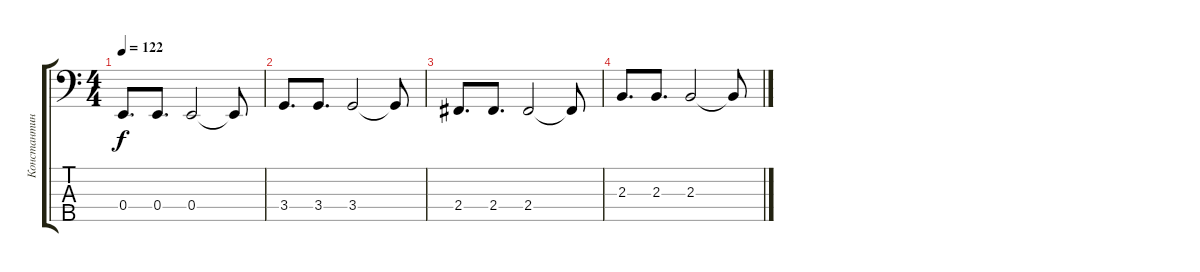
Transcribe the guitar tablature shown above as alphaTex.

\track ("Константин Бекрев (программирование)" "Константин") {instrument synthbass1}
\staff {score tabs}
\tuning (G2 D2 A1 E1 B0) {hide}
\ts (4 4)
\tempo 122
\clef f4
\ks c
0.4.8{d dy f} 0.4.8{d} 0.4.2 0.4{t}.8 |
3.4.8{d} 3.4.8{d} 3.4.2 3.4{t}.8 |
2.4.8{d} 2.4.8{d} 2.4.2 2.4{t}.8 |
2.3.8{d} 2.3.8{d} 2.3.2 2.3{t}.8
